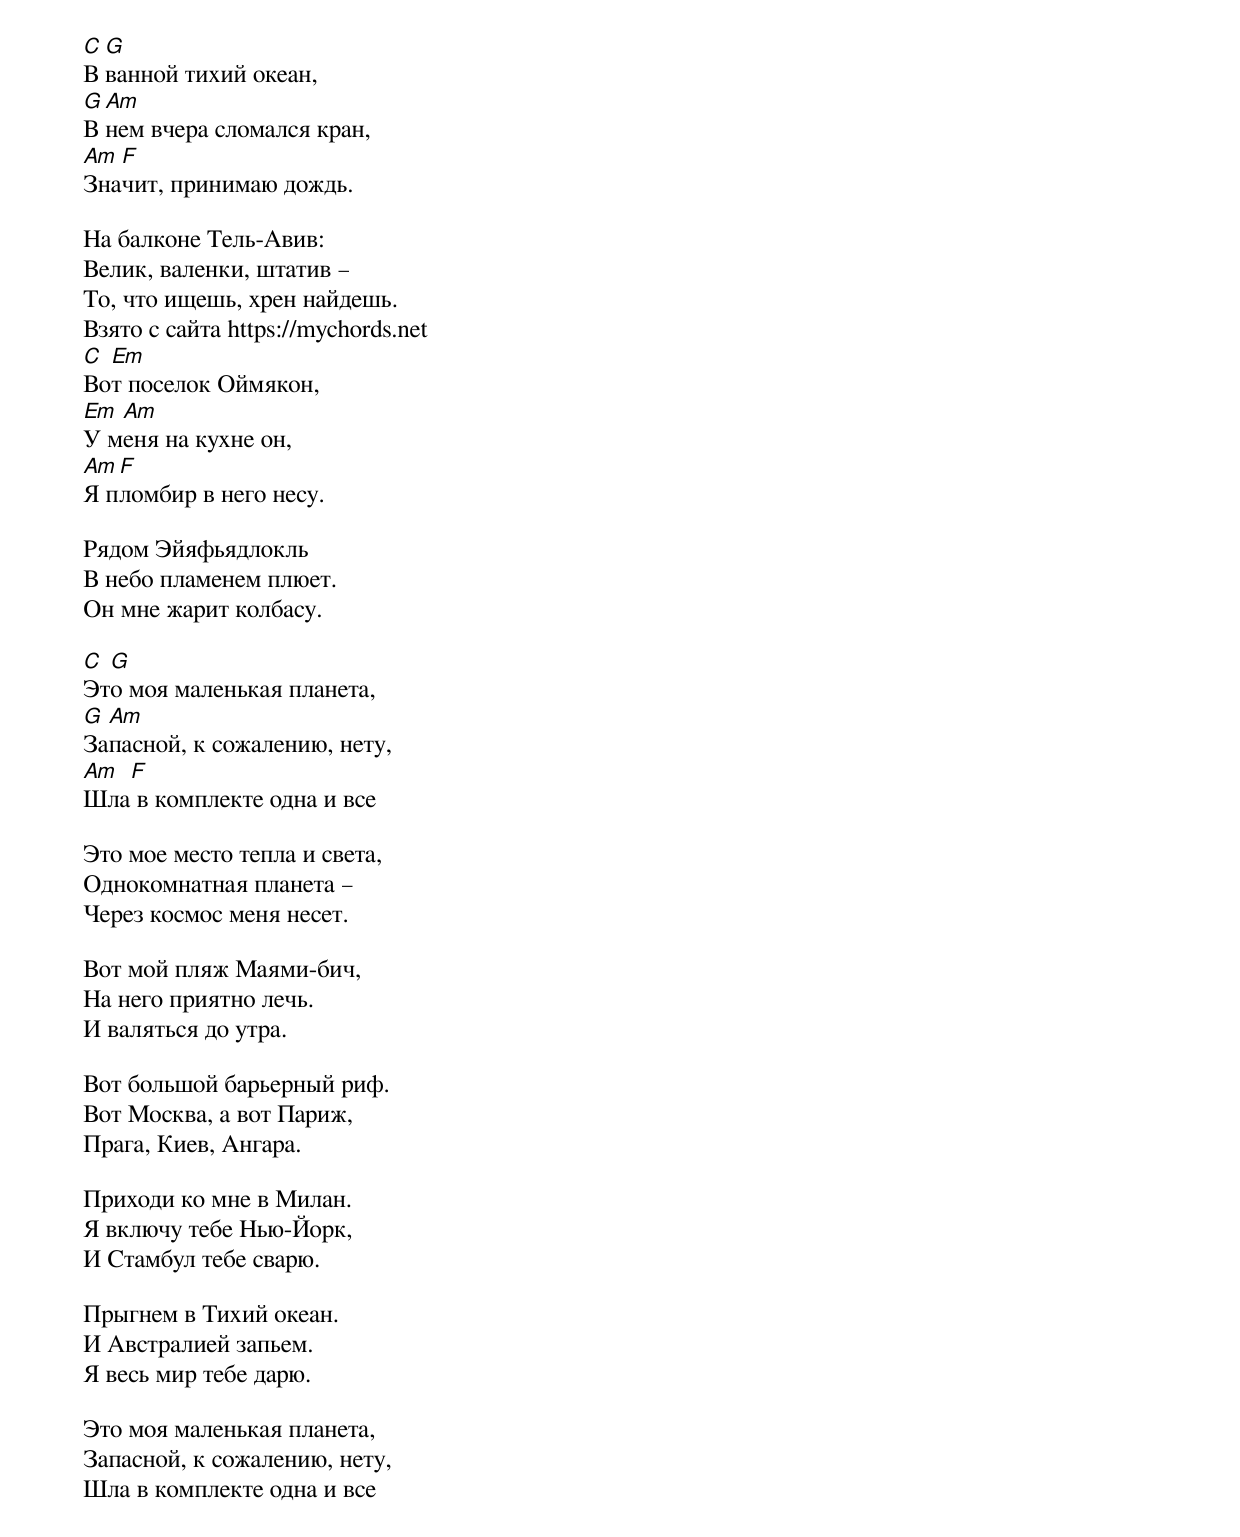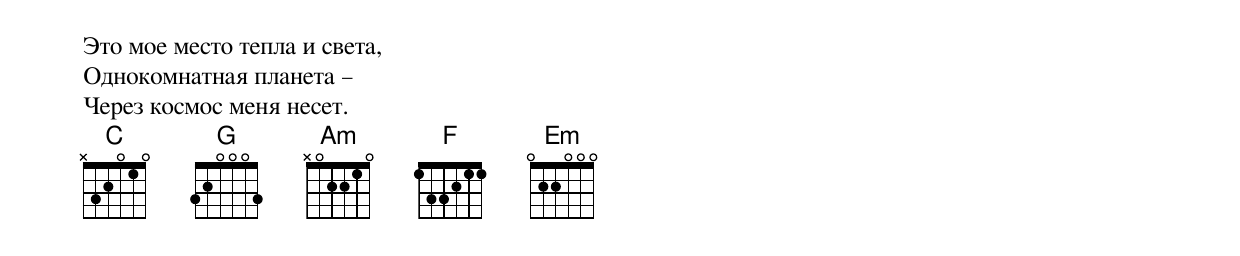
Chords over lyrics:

C G
В ванной тихий океан,
G Am
В нем вчера сломался кран,
Am F
Значит, принимаю дождь.

На балконе Тель-Авив:
Велик, валенки, штатив –
То, что ищешь, хрен найдешь.
Взято с сайта https://mychords.net
C Em
Вот поселок Оймякон,
Em Am
У меня на кухне он,
Am F
Я пломбир в него несу.

Рядом Эйяфьядлокль
В небо пламенем плюет.
Он мне жарит колбасу.

C G
Это моя маленькая планета,
G Am
Запасной, к сожалению, нету,
Am F
Шла в комплекте одна и все

Это мое место тепла и света,
Однокомнатная планета –
Через космос меня несет.

Вот мой пляж Маями-бич,
На него приятно лечь.
И валяться до утра.

Вот большой барьерный риф.
Вот Москва, а вот Париж,
Прага, Киев, Ангара.

Приходи ко мне в Милан.
Я включу тебе Нью-Йорк,
И Стамбул тебе сварю.

Прыгнем в Тихий океан.
И Австралией запьем.
Я весь мир тебе дарю.

Это моя маленькая планета,
Запасной, к сожалению, нету,
Шла в комплекте одна и все

Это мое место тепла и света,
Однокомнатная планета –
Через космос меня несет.
